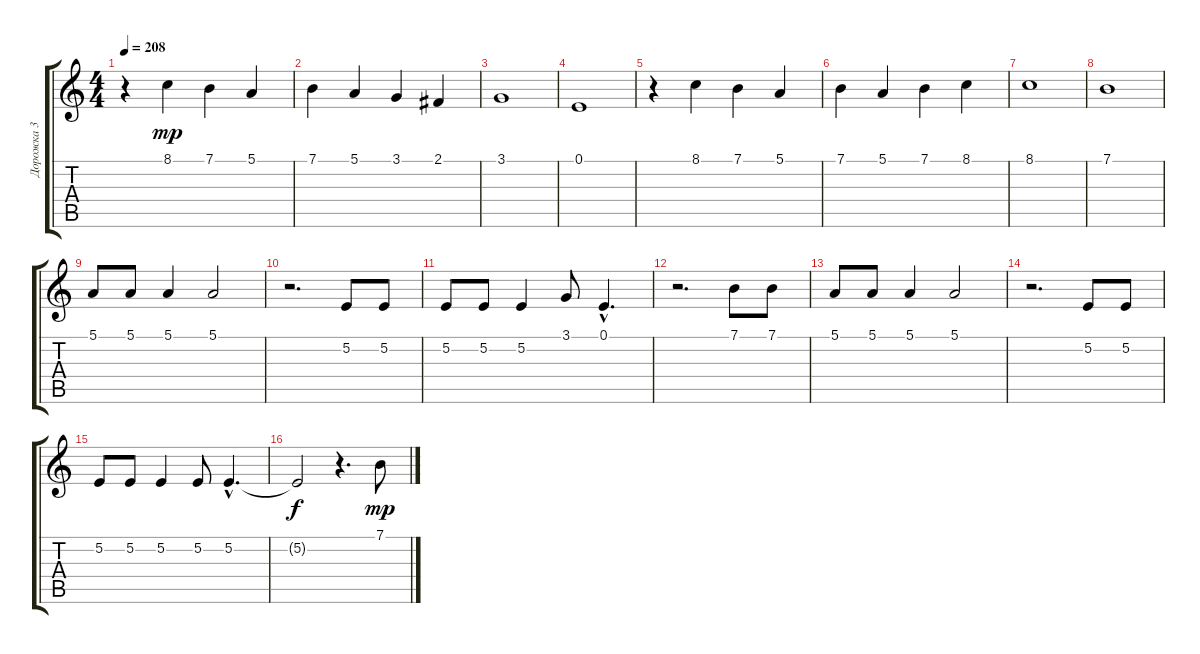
\track ("Дорожка 3" "Дорожка 3") {instrument baritonesax}
\staff {score tabs}
\tuning (E4 B3 G3 D3 A2 E2) {hide}
\ts (4 4)
\tempo 208
\clef g2
\ks c
r.4{dy mp} 8.1.4 7.1.4 5.1.4 |
7.1.4 5.1.4 3.1.4 2.1.4 |
3.1.1 |
0.1.1 |
r.4 8.1.4 7.1.4 5.1.4 |
7.1.4 5.1.4 7.1.4 8.1.4 |
8.1.1 |
7.1.1 |
5.1.8 5.1.8 5.1.4 5.1.2 |
r.2{d} 5.2.8 5.2.8 |
5.2.8 5.2.8 5.2.4 3.1.8 0.1{hac}.4{d} |
r.2{d} 7.1.8 7.1.8 |
5.1.8 5.1.8 5.1.4 5.1.2 |
r.2{d} 5.2.8 5.2.8 |
5.2.8 5.2.8 5.2.4 5.2.8 5.2{hac}.4{d} |
5.2{t}.2{dy f} r.4{d} 7.1.8{dy mp}
